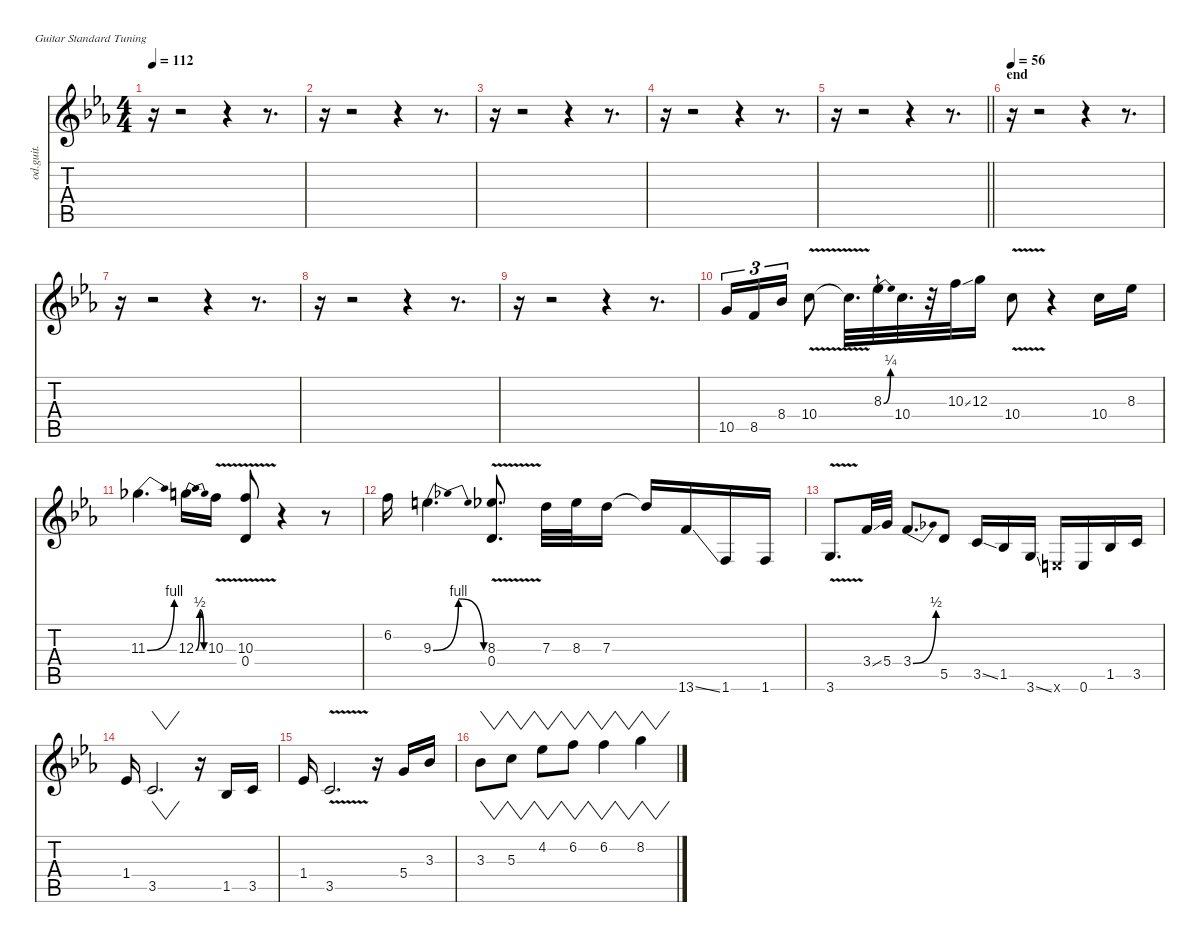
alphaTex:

\defaultSystemsLayout 4
\hideDynamics
\bracketExtendMode nobrackets
\otherSystemsTrackNameOrientation horizontal
\track ("Lead 1" "od.guit.") {defaultSystemsLayout 4 solo instrument overdrivenguitar}
\staff {score tabs}
\tuning (E4 B3 G3 D3 A2 E2)
\ts (4 4)
\tempo 112
\clef g2
\ks cminor
r.16{dy f beam Down} r.2{beam Down} r.4{beam Down} r.8{d beam Down} |
r.16{beam Down} r.2{beam Down} r.4{beam Down} r.8{d beam Down} |
r.16{beam Down} r.2{beam Down} r.4{beam Down} r.8{d beam Down} |
r.16{beam Down} r.2{beam Down} r.4{beam Down} r.8{d beam Down} |
\barLineRight lightlight
r.16{beam Down} r.2{beam Down} r.4{beam Down} r.8{d beam Down} |
\section ("" "end")
\tempo 56
r.16{beam Down} r.2{beam Down} r.4{beam Down} r.8{d beam Down} |
r.16{beam Down} r.2{beam Down} r.4{beam Down} r.8{d beam Down} |
r.16{beam Down} r.2{beam Down} r.4{beam Down} r.8{d beam Down} |
r.16{beam Down} r.2{beam Down} r.4{beam Down} r.8{d beam Down} |
\ks eb
10.5{acc forcenatural}.16{tu (3 2) beam Up} 8.5{acc forcenatural}.16{tu (3 2) beam Up} 8.4{acc b}.16{tu (3 2) beam Up} 10.4{v acc forcenatural}.8{beam Down} 10.4{v t acc forcenatural}.32{d beam Down} 8.3{be (bend 0 0 30 1) acc b}.32{beam Down} 10.4{acc forcenatural}.32{d beam Down} r.32{beam Down} 10.3{ss acc forcenatural}.32{beam Down} 12.3{acc forcenatural}.16{beam Down} 10.4{v acc forcenatural}.8{beam Down} r.4{beam Down} 10.4{acc forcenatural}.16{beam Down} 8.3{acc b}.16{beam Down} |
11.3{be (bend 0 0 30 4) acc b}.4{d beam Down} 12.3{be (bendrelease 0 0 15 2 30 2 45 0) acc forcenatural}.16{beam Down} 10.3{v acc forcenatural}.16{beam Down} (10.3{v acc forcenatural} 0.4{v acc forcenatural}).8{beam Up} r.4{beam Up} r.8{beam Up} |
6.2{acc forcenatural}.16{beam Down} 9.3{be (bendrelease 0 0 15 4 30 4 45 0) acc forcenatural}.4{d beam Down} (8.3{v acc b} 0.4{v acc forcenatural}).8{d beam Up} 7.3{acc forcenatural}.32{beam Down} 8.3{acc b}.32{beam Down} 7.3{acc forcenatural}.16{beam Down} 7.3{t acc forcenatural}.16{beam Up} 13.6{ss acc forcenatural}.16{beam Up} 1.6{acc forcenatural}.16{beam Up} 1.6{acc forcenatural}.16{beam Up} |
3.6{v acc forcenatural}.8{d beam Up} 3.4{ss acc forcenatural}.32{beam Up} 5.4{acc forcenatural}.32{beam Up} 3.4{be (bend 0 0 30 2) acc forcenatural}.8{d beam Up} 5.5{acc forcenatural}.8{beam Up} 3.5{ss acc forcenatural}.16{beam Up} 1.5{acc b}.16{beam Up} 3.6{ss acc forcenatural}.16{beam Up} 0.6{x acc forcenatural}.16{beam Up} 0.6{acc forcenatural}.16{beam Up} 1.5{acc b}.16{beam Up} 3.5{acc forcenatural}.16{beam Up} |
1.4{acc b}.16{beam Up} 3.5{acc forcenatural}.2{vw d beam Up} r.16{beam Up} 1.5{acc b}.16{beam Up} 3.5{acc forcenatural}.16{beam Up} |
1.4{acc b}.16{beam Up} 3.5{v acc forcenatural}.2{d beam Up} r.16{beam Up} 5.4{acc forcenatural}.16{beam Up} 3.3{acc b}.16{beam Up} |
3.3{acc b}.8{vw beam Down} 5.3{acc forcenatural}.8{vw beam Down} 4.2{acc b}.8{vw beam Down} 6.2{acc forcenatural}.8{vw beam Down} 6.2{acc forcenatural}.4{vw beam Down} 8.2{acc forcenatural}.4{vw beam Down}
